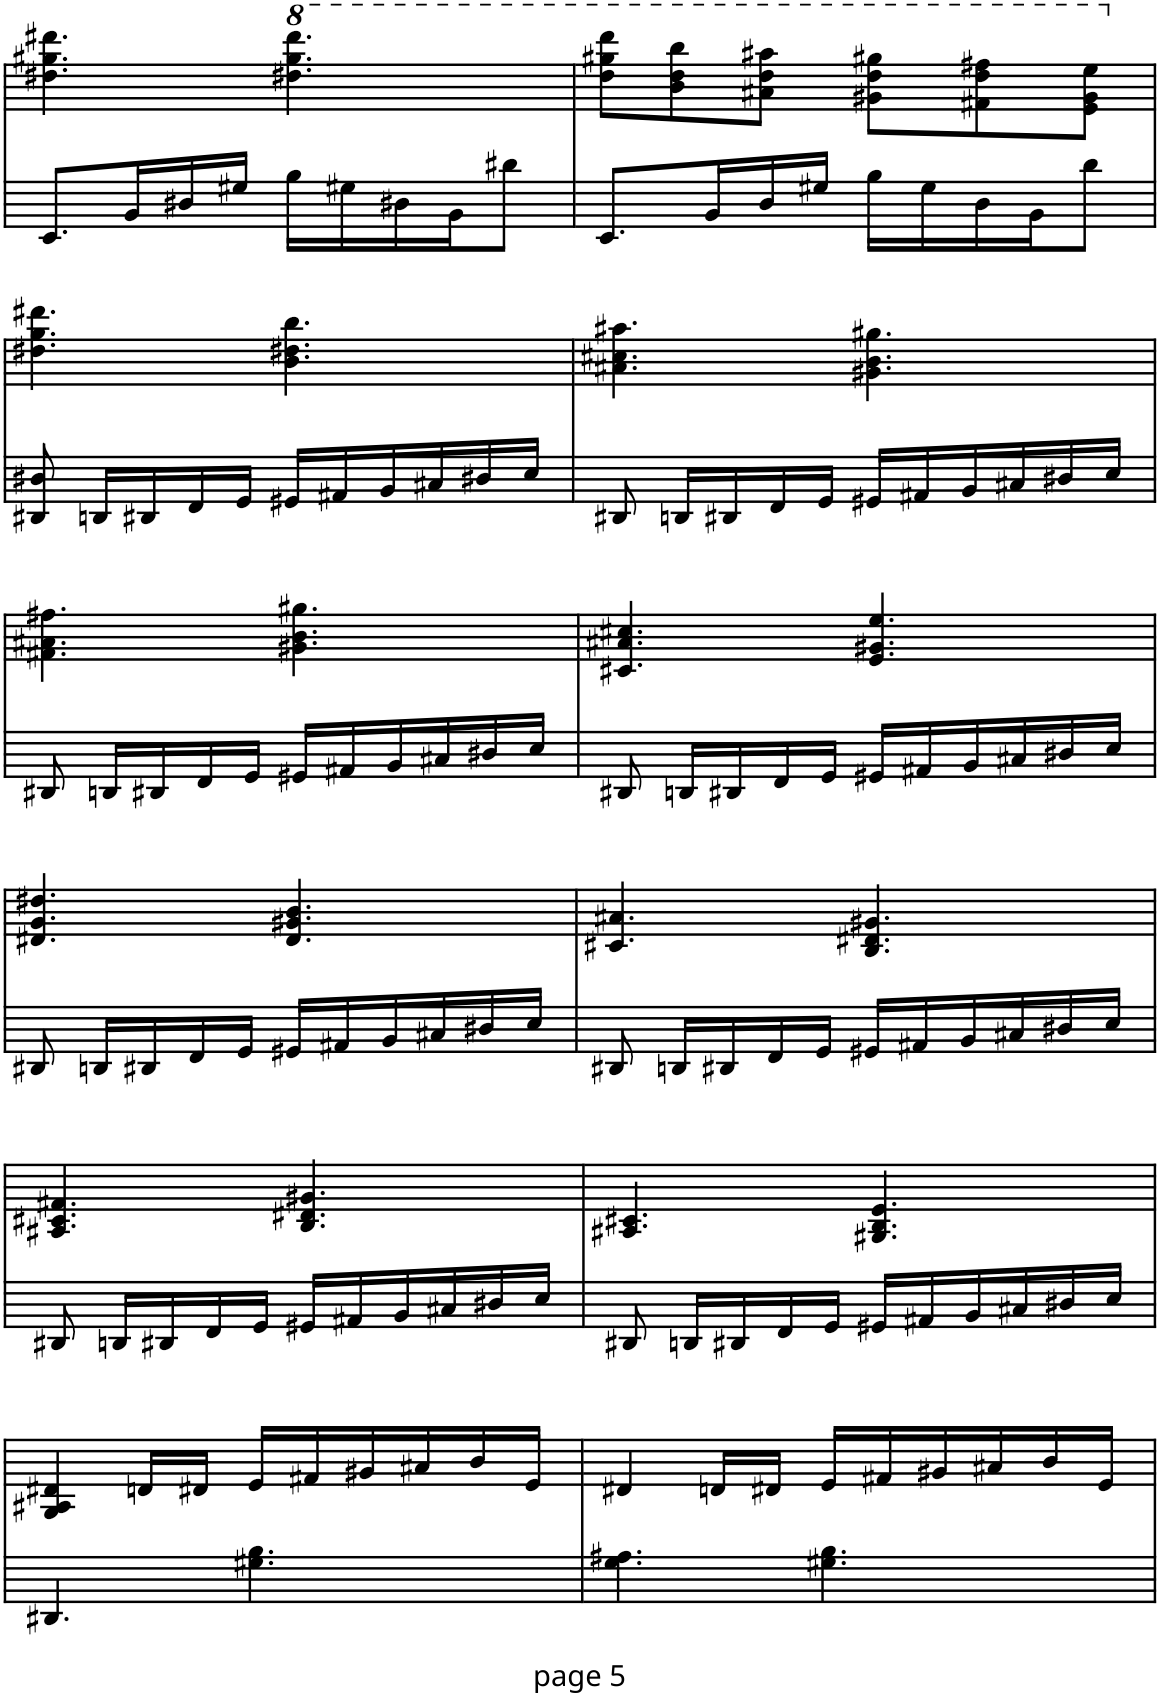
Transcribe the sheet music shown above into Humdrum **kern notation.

**kern	**kern
*part1	*part1
*staff2	*staff1
*I"Piano	*
*I'Pno.	*
!!LO:PB:g=z
*clefF4	*clefG2
*k[]	*k[]
*M6/8	*M6/8
=113	=113
8.EE/L	4.dd#X\ 4.gg#X\ 4.ddd#X\
16BB/L	.
16D#X/	.
16G#X/JJ	.
*	*8va
16B\LL	4.ddd#X\ 4.ggg#\ 4.dddd#\
16G#X\	.
16D#X\	.
16BB\J	.
8d#X\J	.
=114	=114
8.EE/L	8ddd\ 8ggg#X\ 8dddd\L
.	8bb\ 8ddd\ 8bbb\
16BB/L	.
16D/	8aa#X\ 8ddd\ 8aaa#X\J
16G#X/JJ	.
16B\LL	8gg#X\ 8ddd\ 8ggg#X\L
16G#\	.
16D\	8ff#X\ 8ddd\ 8fff#X\
16BB\J	.
8d\J	8ee\ 8gg#\ 8eee\J
!!LO:LB:g=z
=115	=115
*	*X8va
8DD#X/ 8D#X/	4.dd#X\ 4.gg\ 4.ddd#X\
16DDn/LL	.
16DD#X/	.
16FF/	.
16GG/JJ	.
16GG#X/LL	4.b\ 4.dd#X\ 4.bb\
16AA#X/	.
16BB/	.
16C#X/	.
16D#X/	.
16E/JJ	.
=116	=116
8DD#X/	4.a#X\ 4.cc#X\ 4.aa#X\
16DDn/LL	.
16DD#X/	.
16FF/	.
16GG/JJ	.
16GG#X/LL	4.g#X\ 4.b\ 4.gg#X\
16AA#X/	.
16BB/	.
16C#X/	.
16D#X/	.
16E/JJ	.
!!LO:LB:g=z
=117	=117
8DD#X/	4.f#X\ 4.a#X\ 4.ff#X\
16DDn/LL	.
16DD#X/	.
16FF/	.
16GG/JJ	.
16GG#X/LL	4.g#X\ 4.b\ 4.gg#X\
16AA#X/	.
16BB/	.
16C#X/	.
16D#X/	.
16E/JJ	.
=118	=118
8DD#X/	4.c#X/ 4.a#X/ 4.cc#X/
16DDn/LL	.
16DD#X/	.
16FF/	.
16GG/JJ	.
16GG#X/LL	4.e/ 4.g#X/ 4.ee/
16AA#X/	.
16BB/	.
16C#X/	.
16D#X/	.
16E/JJ	.
!!LO:LB:g=z
=119	=119
8DD#X/	4.d#X/ 4.g/ 4.dd#X/
16DDn/LL	.
16DD#X/	.
16FF/	.
16GG/JJ	.
16GG#X/LL	4.d#/ 4.g#X/ 4.b/
16AA#X/	.
16BB/	.
16C#X/	.
16D#X/	.
16E/JJ	.
=120	=120
8DD#X/	4.c#X/ 4.a#X/
16DDn/LL	.
16DD#X/	.
16FF/	.
16GG/JJ	.
16GG#X/LL	4.B/ 4.d#X/ 4.g#X/
16AA#X/	.
16BB/	.
16C#X/	.
16D#X/	.
16E/JJ	.
!!LO:LB:g=z
=121	=121
8DD#X/	4.A#X/ 4.c#X/ 4.f#X/
16DDn/LL	.
16DD#X/	.
16FF/	.
16GG/JJ	.
16GG#X/LL	4.B/ 4.d#X/ 4.g#X/
16AA#X/	.
16BB/	.
16C#X/	.
16D#X/	.
16E/JJ	.
=122	=122
8DD#X/	4.A#X/ 4.c#X/
16DDn/LL	.
16DD#X/	.
16FF/	.
16GG/JJ	.
16GG#X/LL	4.G#X/ 4.B/ 4.e/
16AA#X/	.
16BB/	.
16C#X/	.
16D#X/	.
16E/JJ	.
!!LO:LB:g=z
=123	=123
4.DD#X/	4G/ 4A#X/ 4d#X/
.	16dn/LL
.	16d#X/JJ
4.G#X\ 4.B\	16e/LL
.	16f#X/
.	16g#X/
.	16a#X/
.	16b/
.	16e/JJ
=124	=124
4.G\ 4.A#X\	4d#X/
.	16dn/LL
.	16d#X/JJ
4.G#X\ 4.B\	16e/LL
.	16f#X/
.	16g#X/
.	16a#X/
.	16b/
.	16e/JJ
=	=
*-	*-
